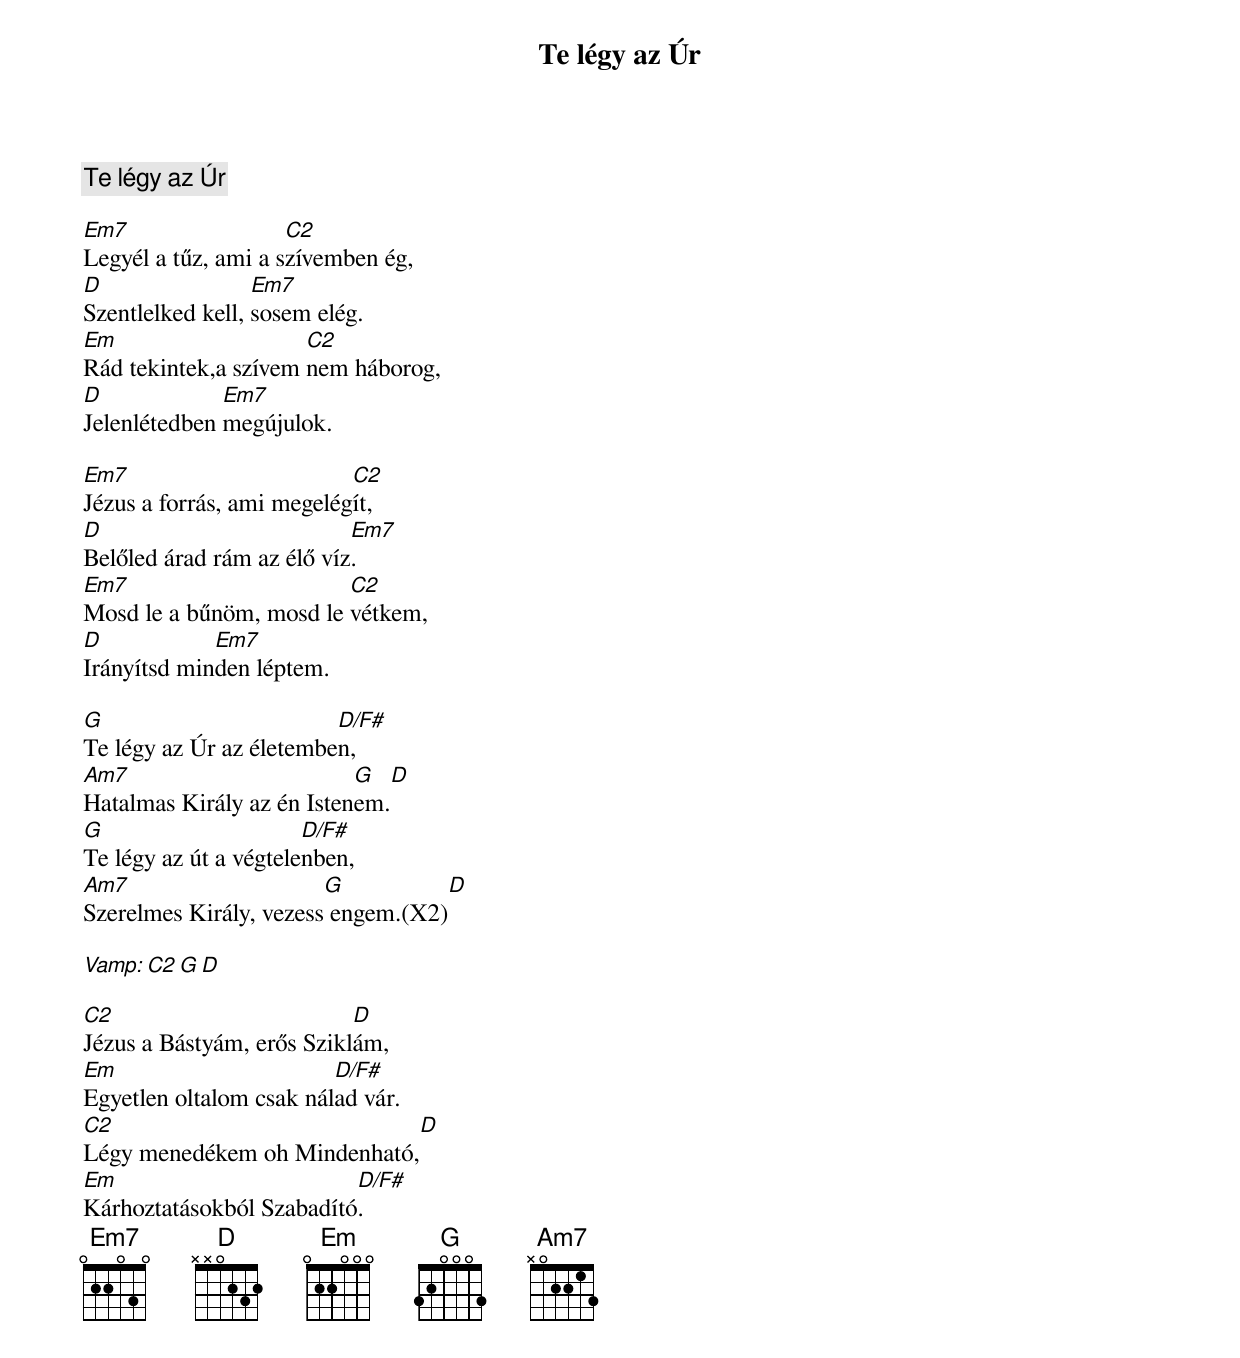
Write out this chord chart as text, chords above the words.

{title: Te légy az Úr}
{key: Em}
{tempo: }
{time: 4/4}
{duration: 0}


Te légy az Úr

Em7                  C2
Legyél a tűz, ami a szívemben ég,
D                 Em7
Szentlelked kell, sosem elég.
Em                    C2
Rád tekintek,a szívem nem háborog,
D             Em7
Jelenlétedben megújulok.

Em7                        C2
Jézus a forrás, ami megelégít,
D                          Em7
Belőled árad rám az élő víz.
Em7                      C2
Mosd le a bűnöm, mosd le vétkem,
D            Em7
Irányítsd minden léptem.

G                        D/F#
Te légy az Úr az életemben,
Am7                        G              D
Hatalmas Király az én Istenem.
G                      D/F#
Te légy az út a végtelenben,
Am7                     G                     D
Szerelmes Király, vezess engem.(X2)

Vamp: C2 G D

C2                         D
Jézus a Bástyám, erős Sziklám,
Em                       D/F#
Egyetlen oltalom csak nálad vár.
C2                              D
Légy menedékem oh Mindenható,
Em                        D/F#
Kárhoztatásokból Szabadító.
